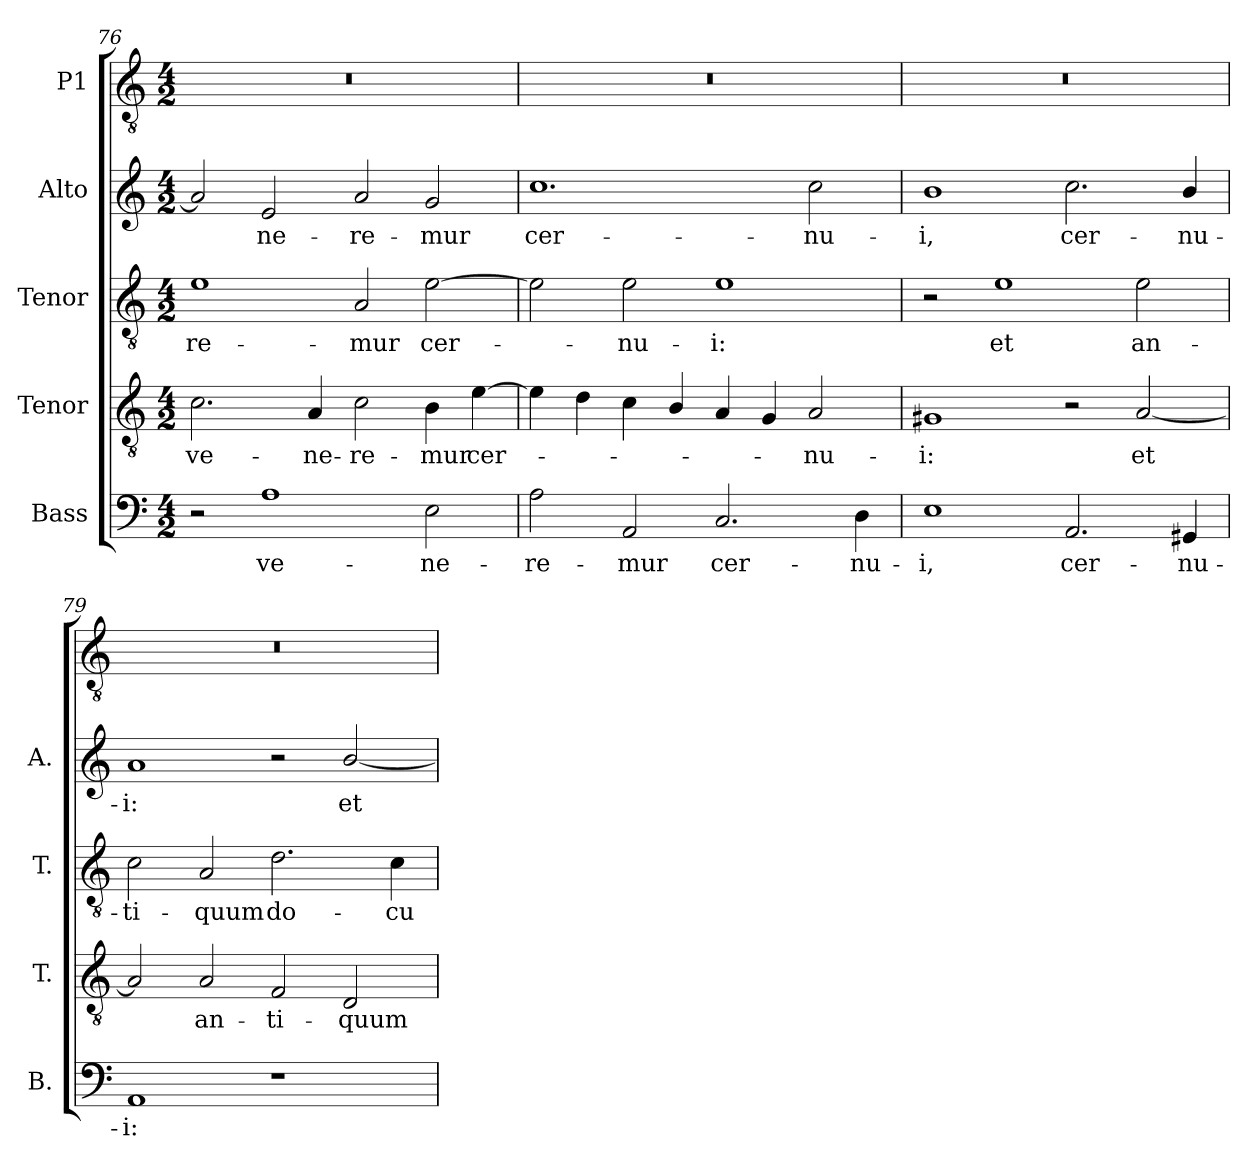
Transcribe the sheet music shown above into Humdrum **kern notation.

**kern	**text	**kern	**text	**kern	**text	**kern	**text	**kern
*part5	*part5	*part4	*part4	*part3	*part3	*part2	*part2	*part1
*staff5	*staff5	*staff4	*staff4	*staff3	*staff3	*staff2	*staff2	*staff1
*I"Bass	*	*I"Tenor	*	*I"Tenor	*	*I"Alto	*	*I"P1
*I'B.	*	*I'T.	*	*I'T.	*	*I'A.	*	*
*clefF4	*	*clefGv2	*	*clefGv2	*	*clefG2	*	*clefGv2
*	*	*ITrd7c12	*	*ITrd7c12	*	*	*	*ITrd7c12
*k[]	*	*k[]	*	*k[]	*	*k[]	*	*k[]
*C:	*	*C:	*	*C:	*	*C:	*	*C:
*M4/2	*	*M4/2	*	*M4/2	*	*M4/2	*	*M4/2
=76	=76	=76	=76	=76	=76	=76	=76	=76
!	!	!	!LO:LY:b:color=#000000	!	!	!	!	!
!	!	!	!	!	!LO:LY:b:color=#000000	!	!	!LO:N:vis=1
2r	.	2.Ci\	ve-	1Ei	-re-	2ai/]	.	0r
!	!LO:LY:b:color=#000000	!	!	!	!	!	!	!
!	!	!	!	!	!	!	!LO:LY:b:color=#000000	!
1Ai	ve-	.	.	.	.	2ei/	-ne-	.
!	!	!	!LO:LY:b:color=#000000	!	!	!	!	!
.	.	4AAi/	-ne-	.	.	.	.	.
!	!	!	!LO:LY:b:color=#000000	!	!	!	!	!
!	!	!	!	!	!LO:LY:b:color=#000000	!	!	!
!	!	!	!	!	!	!	!LO:LY:b:color=#000000	!
.	.	2Ci\	-re-	2AAi/	-mur	2ai/	-re-	.
!	!LO:LY:b:color=#000000	!	!	!	!	!	!	!
!	!	!	!LO:LY:b:color=#000000	!	!	!	!	!
!	!	!	!	!	!LO:LY:b:color=#000000	!	!	!
!	!	!	!	!	!	!	!LO:LY:b:color=#000000	!
2Ei\	-ne-	4BBi\	-mur	[2Ei\	cer-	2gi/	-mur	.
!	!	!	!LO:LY:b:color=#000000	!	!	!	!	!
.	.	[4Ei\	cer-	.	.	.	.	.
=77	=77	=77	=77	=77	=77	=77	=77	=77
!	!LO:LY:b:color=#000000	!	!	!	!	!	!	!
!	!	!	!	!	!	!	!LO:LY:b:color=#000000	!LO:N:vis=1
2Ai\	-re-	4Ei\]	.	2Ei\]	.	1.cci	cer-	0r
.	.	4Di\	.	.	.	.	.	.
!	!LO:LY:b:color=#000000	!	!	!	!	!	!	!
!	!	!	!	!	!LO:LY:b:color=#000000	!	!	!
2AAi/	-mur	4Ci\	.	2Ei\	-nu-	.	.	.
.	.	4BBi/	.	.	.	.	.	.
!	!LO:LY:b:color=#000000	!	!	!	!	!	!	!
!	!	!	!	!	!LO:LY:b:color=#000000	!	!	!
2.Ci/	cer-	4AAi/	.	1Ei	-i:	.	.	.
.	.	4GGi/	.	.	.	.	.	.
!	!	!	!LO:LY:b:color=#000000	!	!	!	!	!
!	!	!	!	!	!	!	!LO:LY:b:color=#000000	!
.	.	2AAi/	-nu-	.	.	2cci\	-nu-	.
!	!LO:LY:b:color=#000000	!	!	!	!	!	!	!
4Di\	-nu-	.	.	.	.	.	.	.
=78	=78	=78	=78	=78	=78	=78	=78	=78
!	!LO:LY:b:color=#000000	!	!	!	!	!	!	!
!	!	!	!LO:LY:b:color=#000000	!	!	!	!	!
!	!	!	!	!	!	!	!LO:LY:b:color=#000000	!LO:N:vis=1
1Ei	-i,	1GG#Xi	-i:	2r	.	1bi	-i,	0r
!	!	!	!	!	!LO:LY:b:color=#000000	!	!	!
.	.	.	.	1Ei	et	.	.	.
!	!LO:LY:b:color=#000000	!	!	!	!	!	!	!
!	!	!	!	!	!	!	!LO:LY:b:color=#000000	!
2.AAi/	cer-	2r	.	.	.	2.cci\	cer-	.
!	!	!	!LO:LY:b:color=#000000	!	!	!	!	!
!	!	!	!	!	!LO:LY:b:color=#000000	!	!	!
.	.	[2AAi/	et	2Ei\	an-	.	.	.
!	!LO:LY:b:color=#000000	!	!	!	!	!	!	!
!	!	!	!	!	!	!	!LO:LY:b:color=#000000	!
4GG#Xi/	-nu-	.	.	.	.	4bi/	-nu-	.
=79	=79	=79	=79	=79	=79	=79	=79	=79
!	!LO:LY:b:color=#000000	!	!	!	!	!	!	!
!	!	!	!	!	!LO:LY:b:color=#000000	!	!	!
!	!	!	!	!	!	!	!LO:LY:b:color=#000000	!LO:N:vis=1
1AAi	-i:	2AAi/]	.	2Ci\	-ti-	1ai	-i:	0r
!	!	!	!LO:LY:b:color=#000000	!	!	!	!	!
!	!	!	!	!	!LO:LY:b:color=#000000	!	!	!
.	.	2AAi/	an-	2AAi/	-quum	.	.	.
!	!	!	!LO:LY:b:color=#000000	!	!	!	!	!
!	!	!	!	!	!LO:LY:b:color=#000000	!	!	!
1r	.	2FFi/	-ti-	2.Di\	do-	2r	.	.
!	!	!	!LO:LY:b:color=#000000	!	!	!	!	!
!	!	!	!	!	!	!	!LO:LY:b:color=#000000	!
.	.	2DDi/	-quum	.	.	[2bi/	et	.
!	!	!	!	!	!LO:LY:b:color=#000000	!	!	!
.	.	.	.	4Ci\	-cu-	.	.	.
=	=	=	=	=	=	=	=	=
*-	*-	*-	*-	*-	*-	*-	*-	*-
